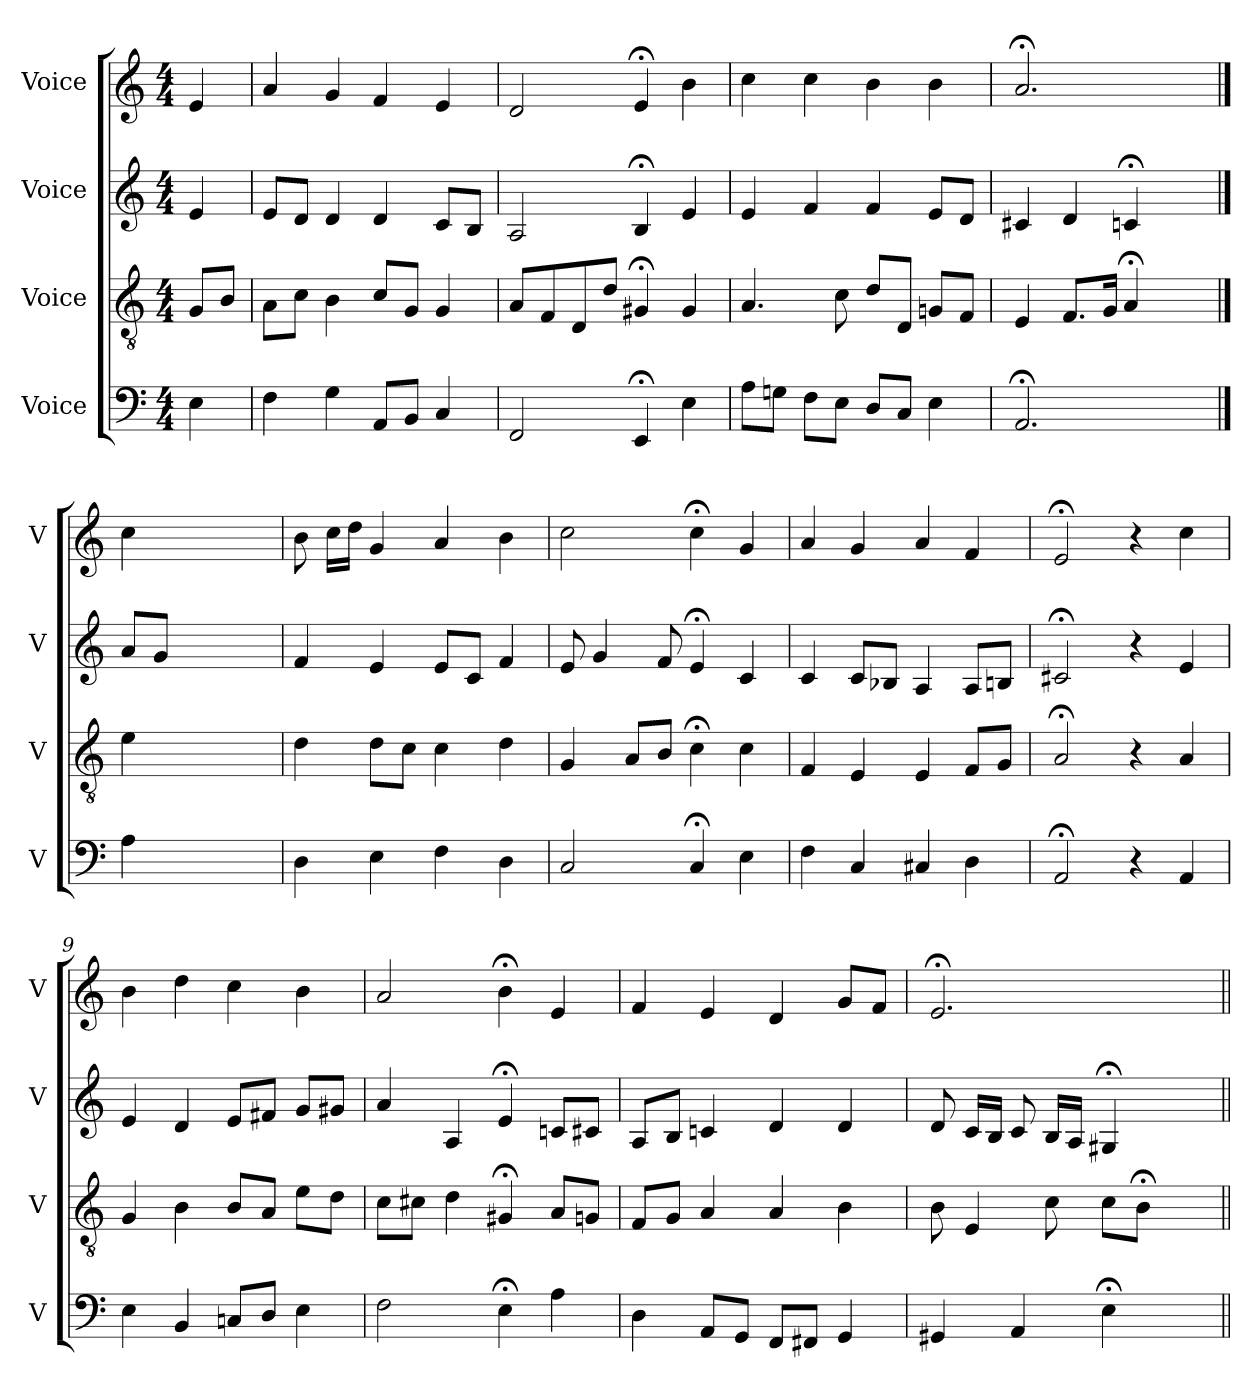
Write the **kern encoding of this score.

**kern	**kern	**kern	**kern
*part4	*part3	*part2	*part1
*staff4	*staff3	*staff2	*staff1
*I"Voice	*I"Voice	*I"Voice	*I"Voice
*I'V	*I'V	*I'V	*I'V
*clefF4	*clefGv2	*clefG2	*clefG2
*k[]	*k[]	*k[]	*k[]
*M4/4	*M4/4	*M4/4	*M4/4
*MM100	*MM100	*MM100	*MM100
=	=	=	=
4E\	8G/L	4e/	4e/
.	8B/J	.	.
=1	=1	=1	=1
4F\	8A\L	8e/L	4a/
.	8c\J	8d/J	.
4G\	4B\	4d/	4g/
8AA/L	8c/L	4d/	4f/
8BB/J	8G/J	.	.
4C/	4G/	8c/L	4e/
.	.	8B/J	.
=2	=2	=2	=2
2FF/	8A/L	2A/	2d/
.	8F/	.	.
.	8D/	.	.
.	8d/J	.	.
4EE;/	4G#X;/	4B;/	4e;/
4E\	4G#/	4e/	4b\
=3	=3	=3	=3
8A\L	4.A/	4e/	4cc\
8Gn\J	.	.	.
8F\L	.	4f/	4cc\
8E\J	8c\	.	.
8D/L	8d/L	4f/	4b\
8C/J	8D/J	.	.
4E\	8Gn/L	8e/L	4b\
.	8F/J	8d/J	.
=4	=4	=4	=4
2.AA;/	4E/	4c#X/	2.a;/
.	8.F/L	4d/	.
.	16G/Jk	.	.
.	4A;/	4cn;/	.
4ryy	4ryy	4ryy	4ryy
!!LO:LB:g=z
==	==	==	==
4A\	4e\	8a/L	4cc\
.	.	8g/J	.
2.ryy	2.ryy	2.ryy	2.ryy
=5	=5	=5	=5
4D\	4d\	4f/	8b\
.	.	.	16cc\LL
.	.	.	16dd\JJ
4E\	8d\L	4e/	4g/
.	8c\J	.	.
4F\	4c\	8e/L	4a/
.	.	8c/J	.
4D\	4d\	4f/	4b\
=6	=6	=6	=6
2C/	4G/	8e/	2cc\
.	.	4g/	.
.	8A/L	.	.
.	8B/J	8f/	.
4C;/	4c;\	4e;/	4cc;\
4E\	4c\	4c/	4g/
=7	=7	=7	=7
4F\	4F/	4c/	4a/
4C/	4E/	8c/L	4g/
.	.	8B-X/J	.
4C#X/	4E/	4A/	4a/
4D\	8F/L	8A/L	4f/
.	8G/J	8Bn/J	.
=8	=8	=8	=8
2AA;/	2A;/	2c#X;/	2e;/
4r	4r	4r	4r
4AA/	4A/	4e/	4cc\
!!LO:LB:g=z
=9	=9	=9	=9
4E\	4G/	4e/	4b\
4BB/	4B\	4d/	4dd\
8Cn/L	8B/L	8e/L	4cc\
8D/J	8A/J	8f#X/J	.
4E\	8e\L	8g/L	4b\
.	8d\J	8g#X/J	.
=10	=10	=10	=10
2F\	8c\L	4a/	2a/
.	8c#X\J	.	.
.	4d\	4A/	.
4E;\	4G#X;/	4e;/	4b;\
4A\	8A/L	8cn/L	4e/
.	8Gn/J	8c#X/J	.
=11	=11	=11	=11
4D\	8F/L	8A/L	4f/
.	8G/J	8B/J	.
8AA/L	4A/	4cn/	4e/
8GG/J	.	.	.
8FF/L	4A/	4d/	4d/
8FF#X/J	.	.	.
4GG/	4B\	4d/	8g/L
.	.	.	8f/J
=12	=12	=12	=12
4GG#X/	8B\	8d/	2.e;/
.	4E/	16c/LL	.
.	.	16B/JJ	.
4AA/	.	8c/	.
.	8c\	16B/LL	.
.	.	16A/JJ	.
4E;\	8c\L	4G#X;/	.
.	8B;\J	.	.
4ryy	4ryy	4ryy	4ryy
=||	=||	=||	=||
*-	*-	*-	*-
